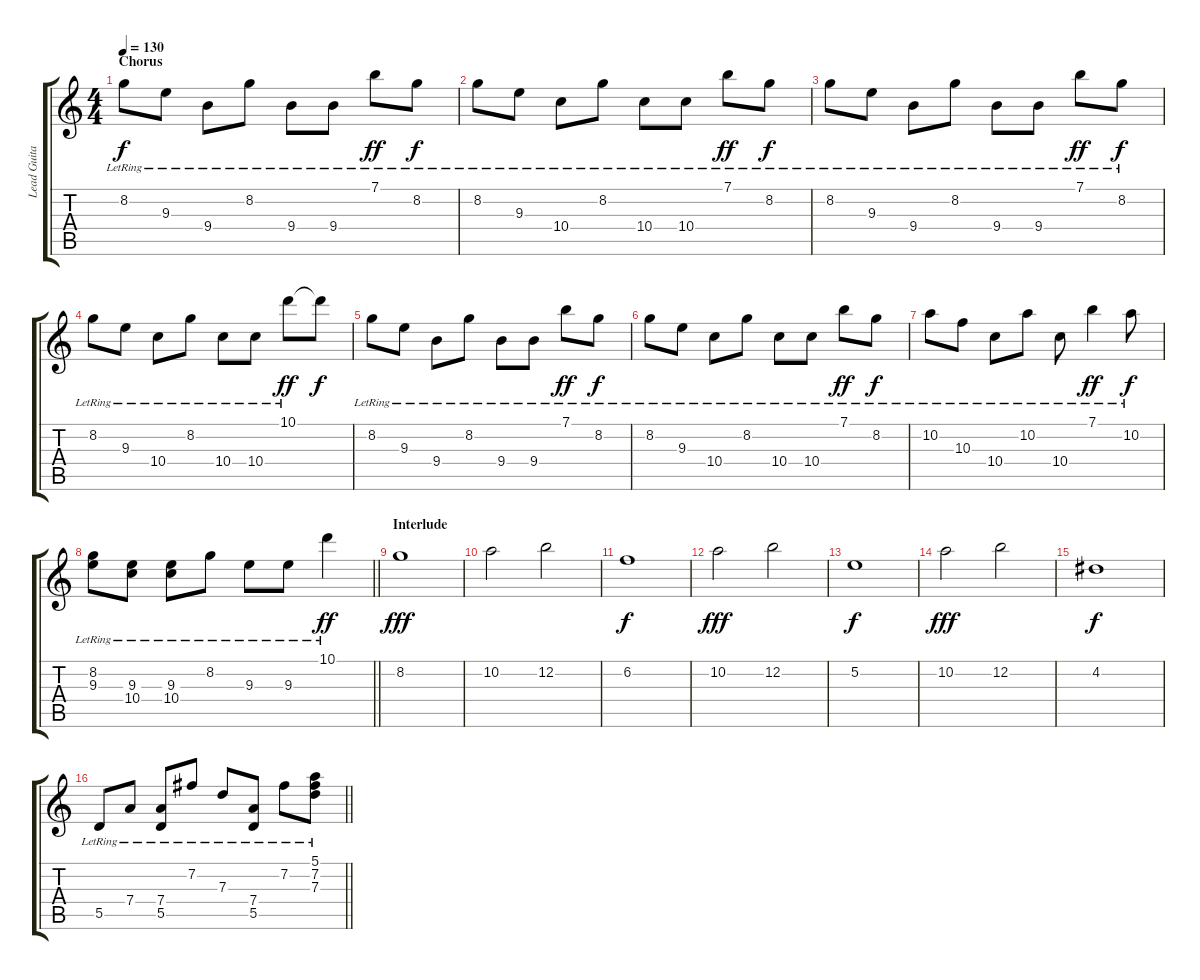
\track ("Lead Guitar" "Lead Guita") {instrument overdrivenguitar}
\staff {score tabs}
\tuning (E4 B3 G3 D3 A2 E2) {hide}
\ts (4 4)
\section ("" "Chorus")
\tempo 130
\clef g2
\ks c
8.2{lr}.8{dy f} 9.3{lr}.8 9.4{lr}.8 8.2{lr}.8 9.4{lr}.8 9.4{lr}.8 7.1{lr}.8{dy ff} 8.2{lr}.8{dy f} |
8.2{lr}.8 9.3{lr}.8 10.4{lr}.8 8.2{lr}.8 10.4{lr}.8 10.4{lr}.8 7.1{lr}.8{dy ff} 8.2{lr}.8{dy f} |
8.2{lr}.8 9.3{lr}.8 9.4{lr}.8 8.2{lr}.8 9.4{lr}.8 9.4{lr}.8 7.1{lr}.8{dy ff} 8.2{lr}.8{dy f} |
8.2{lr}.8 9.3{lr}.8 10.4{lr}.8 8.2{lr}.8 10.4{lr}.8 10.4{lr}.8 10.1{lr}.8{dy ff} 10.1{t}.8{dy f} |
8.2{lr}.8 9.3{lr}.8 9.4{lr}.8 8.2{lr}.8 9.4{lr}.8 9.4{lr}.8 7.1{lr}.8{dy ff} 8.2{lr}.8{dy f} |
8.2{lr}.8 9.3{lr}.8 10.4{lr}.8 8.2{lr}.8 10.4{lr}.8 10.4{lr}.8 7.1{lr}.8{dy ff} 8.2{lr}.8{dy f} |
10.2{lr}.8 10.3{lr}.8 10.4{lr}.8 10.2{lr}.8 10.4{lr}.8 7.1{lr}.4{dy ff} 10.2{lr}.8{dy f} |
\barLineRight lightlight
(8.2{lr} 9.3).8 (9.3{lr} 10.4).8 (9.3{lr} 10.4).8 8.2{lr}.8 9.3{lr}.8 9.3{lr}.8 10.1{lr}.4{dy ff} |
\section ("" "Interlude")
8.2.1{dy fff} |
10.2.2 12.2.2 |
6.2.1{dy f} |
10.2.2{dy fff} 12.2.2 |
5.2.1{dy f} |
10.2.2{dy fff} 12.2.2 |
4.2.1{dy f} |
\barLineRight lightlight
5.5{lr}.8 7.4{lr}.8 (7.4{lr} 5.5{lr}).8 7.2{lr}.8 7.3{lr}.8 (7.4{lr} 5.5{lr}).8 7.2{lr}.8 (5.1{lr} 7.2{lr} 7.3{lr}).8
